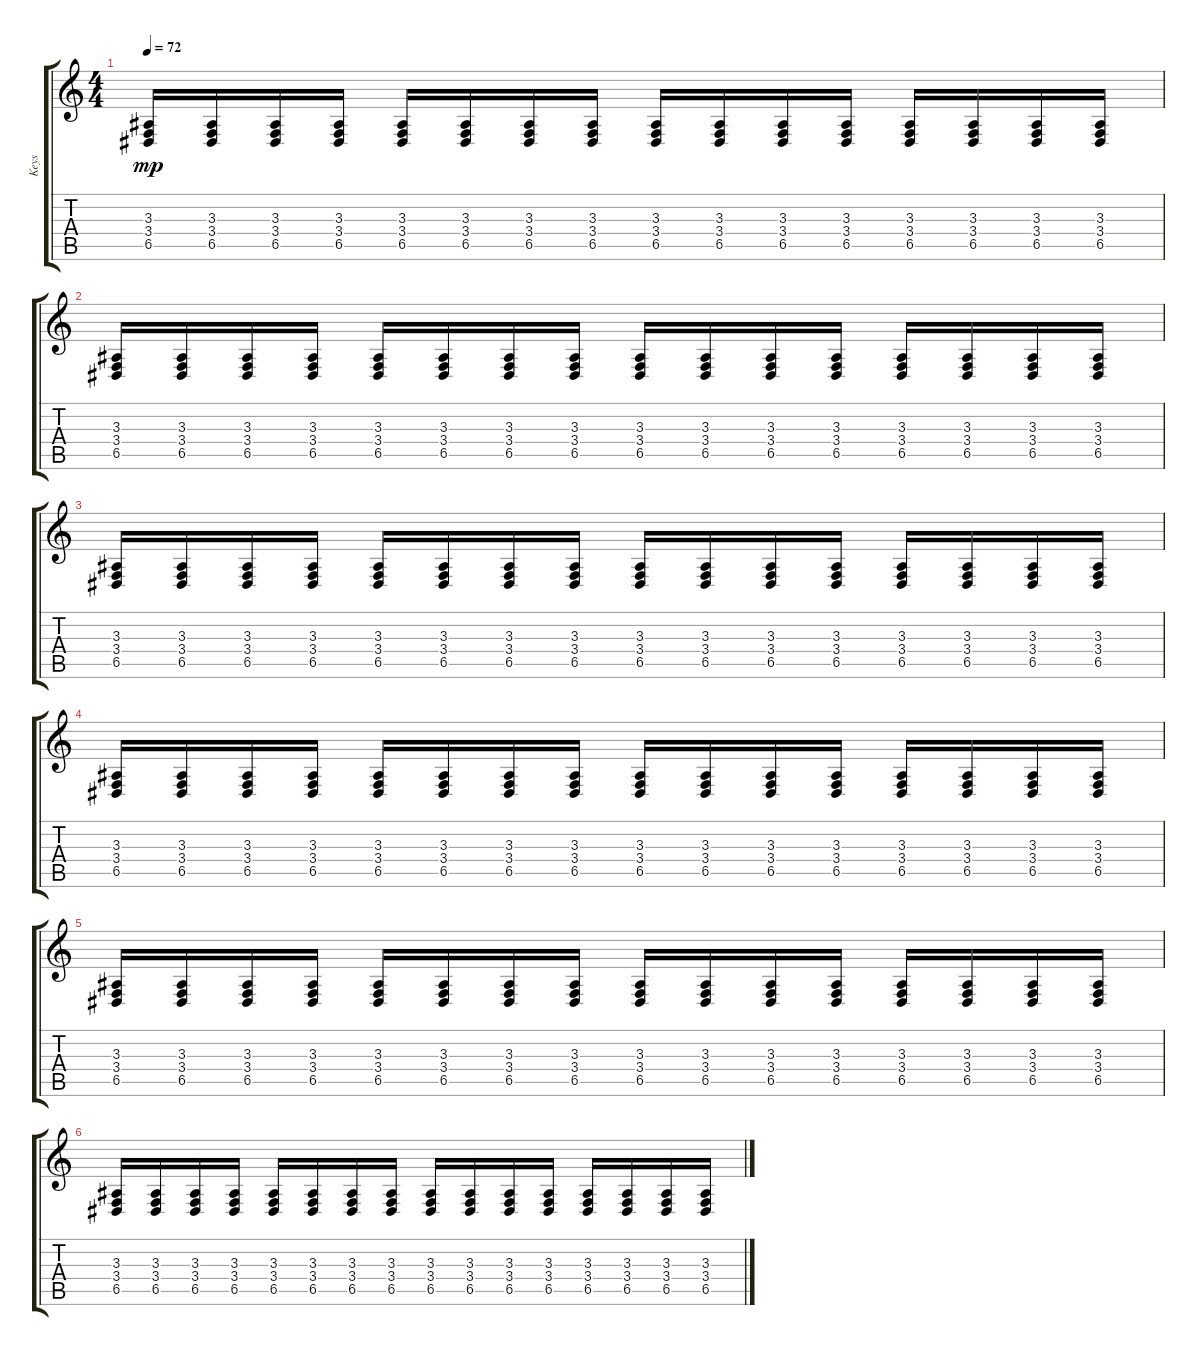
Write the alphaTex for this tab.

\track ("Keys" "Keys") {instrument synthstrings1}
\staff {score tabs}
\tuning (E4 B3 G3 D3 A2 E2) {hide}
\ts (4 4)
\tempo 72
\clef g2
\ks c
(3.3 3.4 6.5).16{dy mp} (3.3 3.4 6.5).16 (3.3 3.4 6.5).16 (3.3 3.4 6.5).16 (3.3 3.4 6.5).16 (3.3 3.4 6.5).16 (3.3 3.4 6.5).16 (3.3 3.4 6.5).16 (3.3 3.4 6.5).16 (3.3 3.4 6.5).16 (3.3 3.4 6.5).16 (3.3 3.4 6.5).16 (3.3 3.4 6.5).16 (3.3 3.4 6.5).16 (3.3 3.4 6.5).16 (3.3 3.4 6.5).16 |
(3.3 3.4 6.5).16 (3.3 3.4 6.5).16 (3.3 3.4 6.5).16 (3.3 3.4 6.5).16 (3.3 3.4 6.5).16 (3.3 3.4 6.5).16 (3.3 3.4 6.5).16 (3.3 3.4 6.5).16 (3.3 3.4 6.5).16 (3.3 3.4 6.5).16 (3.3 3.4 6.5).16 (3.3 3.4 6.5).16 (3.3 3.4 6.5).16 (3.3 3.4 6.5).16 (3.3 3.4 6.5).16 (3.3 3.4 6.5).16 |
(3.3 3.4 6.5).16 (3.3 3.4 6.5).16 (3.3 3.4 6.5).16 (3.3 3.4 6.5).16 (3.3 3.4 6.5).16 (3.3 3.4 6.5).16 (3.3 3.4 6.5).16 (3.3 3.4 6.5).16 (3.3 3.4 6.5).16 (3.3 3.4 6.5).16 (3.3 3.4 6.5).16 (3.3 3.4 6.5).16 (3.3 3.4 6.5).16 (3.3 3.4 6.5).16 (3.3 3.4 6.5).16 (3.3 3.4 6.5).16 |
(3.3 3.4 6.5).16 (3.3 3.4 6.5).16 (3.3 3.4 6.5).16 (3.3 3.4 6.5).16 (3.3 3.4 6.5).16 (3.3 3.4 6.5).16 (3.3 3.4 6.5).16 (3.3 3.4 6.5).16 (3.3 3.4 6.5).16 (3.3 3.4 6.5).16 (3.3 3.4 6.5).16 (3.3 3.4 6.5).16 (3.3 3.4 6.5).16 (3.3 3.4 6.5).16 (3.3 3.4 6.5).16 (3.3 3.4 6.5).16 |
(3.3 3.4 6.5).16 (3.3 3.4 6.5).16 (3.3 3.4 6.5).16 (3.3 3.4 6.5).16 (3.3 3.4 6.5).16 (3.3 3.4 6.5).16 (3.3 3.4 6.5).16 (3.3 3.4 6.5).16 (3.3 3.4 6.5).16 (3.3 3.4 6.5).16 (3.3 3.4 6.5).16 (3.3 3.4 6.5).16 (3.3 3.4 6.5).16 (3.3 3.4 6.5).16 (3.3 3.4 6.5).16 (3.3 3.4 6.5).16 |
(3.3 3.4 6.5).16 (3.3 3.4 6.5).16 (3.3 3.4 6.5).16 (3.3 3.4 6.5).16 (3.3 3.4 6.5).16 (3.3 3.4 6.5).16 (3.3 3.4 6.5).16 (3.3 3.4 6.5).16 (3.3 3.4 6.5).16 (3.3 3.4 6.5).16 (3.3 3.4 6.5).16 (3.3 3.4 6.5).16 (3.3 3.4 6.5).16 (3.3 3.4 6.5).16 (3.3 3.4 6.5).16 (3.3 3.4 6.5).16
